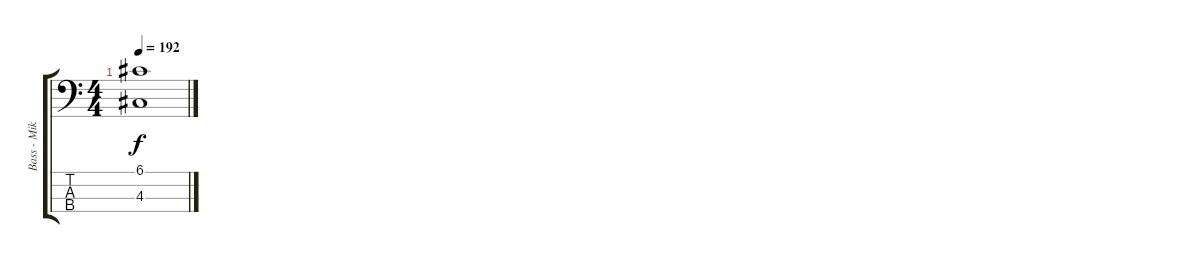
\track ("Bass - Mike Dirnt" "Bass - Mik") {instrument electricbassfinger}
\staff {score tabs}
\tuning (G2 D2 A1 E1) {hide}
\ts (4 4)
\tempo 192
\clef f4
\ks c
(6.1{t} 4.3{t}).1{dy f}
